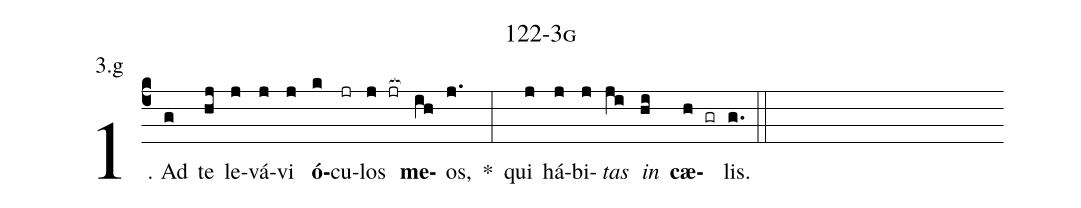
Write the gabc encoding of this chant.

name: 122-3g;
annotation: 3.g;
%%
(c4)1. Ad(g) te(hj) le(j)vá(j)vi(j) <b>ó</b>(k)cu(jr)los(j jr[ocb:1{]) <b>me</b>(ih[ocb:0}])os,(j.) *(:) qui(j) há(j)bi(j)<i>tas</i>(ji) <i>in</i>(hi) <b>cæ</b>(h gr)lis.(g.) (::)
